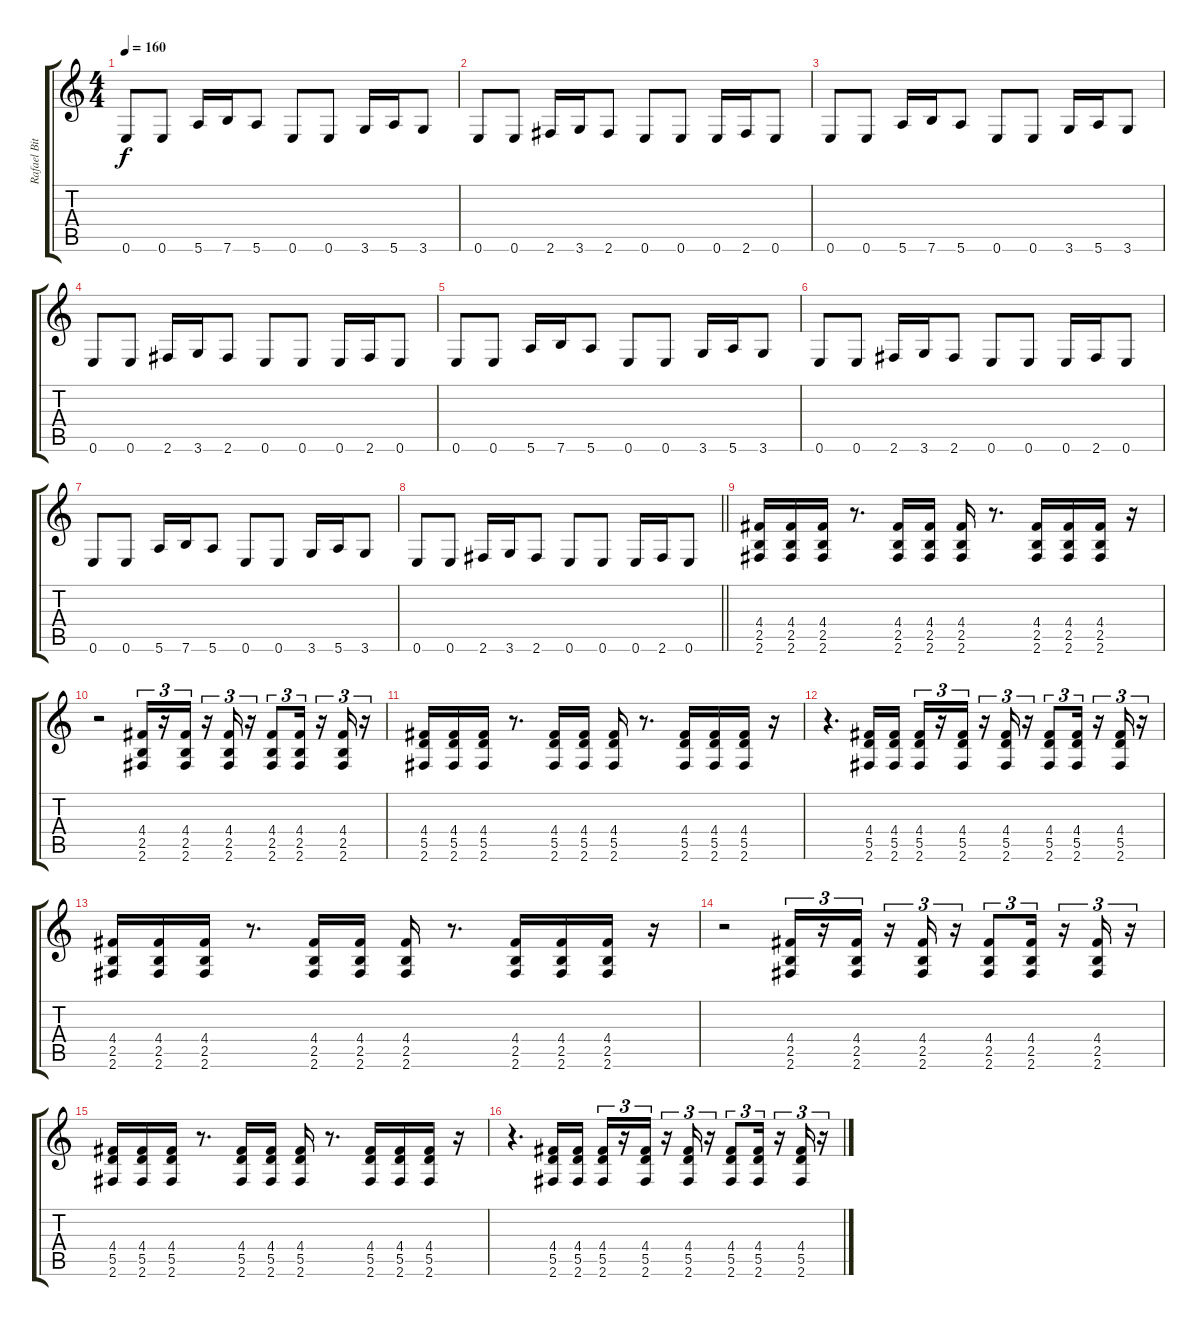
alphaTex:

\track ("Rafael Bittencourt" "Rafael Bit") {instrument distortionguitar}
\staff {score tabs}
\tuning (E4 B3 G3 D3 A2 E2) {hide}
\ts (4 4)
\tempo 160
\clef g2
\ks c
0.6.8{dy f} 0.6.8 5.6.16 7.6.16 5.6.8 0.6.8 0.6.8 3.6.16 5.6.16 3.6.8 |
0.6.8 0.6.8 2.6.16 3.6.16 2.6.8 0.6.8 0.6.8 0.6.16 2.6.16 0.6.8 |
0.6.8 0.6.8 5.6.16 7.6.16 5.6.8 0.6.8 0.6.8 3.6.16 5.6.16 3.6.8 |
0.6.8 0.6.8 2.6.16 3.6.16 2.6.8 0.6.8 0.6.8 0.6.16 2.6.16 0.6.8 |
0.6.8 0.6.8 5.6.16 7.6.16 5.6.8 0.6.8 0.6.8 3.6.16 5.6.16 3.6.8 |
0.6.8 0.6.8 2.6.16 3.6.16 2.6.8 0.6.8 0.6.8 0.6.16 2.6.16 0.6.8 |
0.6.8 0.6.8 5.6.16 7.6.16 5.6.8 0.6.8 0.6.8 3.6.16 5.6.16 3.6.8 |
\barLineRight lightlight
0.6.8 0.6.8 2.6.16 3.6.16 2.6.8 0.6.8 0.6.8 0.6.16 2.6.16 0.6.8 |
(4.4 2.5 2.6).16 (4.4 2.5 2.6).16 (4.4 2.5 2.6).16 r.8{d} (4.4 2.5 2.6).16 (4.4 2.5 2.6).16 (4.4 2.5 2.6).16 r.8{d} (4.4 2.5 2.6).16 (4.4 2.5 2.6).16 (4.4 2.5 2.6).16 r.16 |
r.2 (4.4 2.5 2.6).16{tu (3 2)} r.16{tu (3 2)} (4.4 2.5 2.6).16{tu (3 2)} r.16{tu (3 2)} (4.4 2.5 2.6).16{tu (3 2)} r.16{tu (3 2)} (4.4 2.5 2.6).8{tu (3 2)} (4.4 2.5 2.6).16{tu (3 2)} r.16{tu (3 2)} (4.4 2.5 2.6).16{tu (3 2)} r.16{tu (3 2)} |
(4.4 5.5 2.6).16 (4.4 5.5 2.6).16 (4.4 5.5 2.6).16 r.8{d} (4.4 5.5 2.6).16 (4.4 5.5 2.6).16 (4.4 5.5 2.6).16 r.8{d} (4.4 5.5 2.6).16 (4.4 5.5 2.6).16 (4.4 5.5 2.6).16 r.16 |
r.4{d} (4.4 5.5 2.6).16 (4.4 5.5 2.6).16 (4.4 5.5 2.6).16{tu (3 2)} r.16{tu (3 2)} (4.4 5.5 2.6).16{tu (3 2)} r.16{tu (3 2)} (4.4 5.5 2.6).16{tu (3 2)} r.16{tu (3 2)} (4.4 5.5 2.6).8{tu (3 2)} (4.4 5.5 2.6).16{tu (3 2)} r.16{tu (3 2)} (4.4 5.5 2.6).16{tu (3 2)} r.16{tu (3 2)} |
(4.4 2.5 2.6).16 (4.4 2.5 2.6).16 (4.4 2.5 2.6).16 r.8{d} (4.4 2.5 2.6).16 (4.4 2.5 2.6).16 (4.4 2.5 2.6).16 r.8{d} (4.4 2.5 2.6).16 (4.4 2.5 2.6).16 (4.4 2.5 2.6).16 r.16 |
r.2 (4.4 2.5 2.6).16{tu (3 2)} r.16{tu (3 2)} (4.4 2.5 2.6).16{tu (3 2)} r.16{tu (3 2)} (4.4 2.5 2.6).16{tu (3 2)} r.16{tu (3 2)} (4.4 2.5 2.6).8{tu (3 2)} (4.4 2.5 2.6).16{tu (3 2)} r.16{tu (3 2)} (4.4 2.5 2.6).16{tu (3 2)} r.16{tu (3 2)} |
(4.4 5.5 2.6).16 (4.4 5.5 2.6).16 (4.4 5.5 2.6).16 r.8{d} (4.4 5.5 2.6).16 (4.4 5.5 2.6).16 (4.4 5.5 2.6).16 r.8{d} (4.4 5.5 2.6).16 (4.4 5.5 2.6).16 (4.4 5.5 2.6).16 r.16 |
r.4{d} (4.4 5.5 2.6).16 (4.4 5.5 2.6).16 (4.4 5.5 2.6).16{tu (3 2)} r.16{tu (3 2)} (4.4 5.5 2.6).16{tu (3 2)} r.16{tu (3 2)} (4.4 5.5 2.6).16{tu (3 2)} r.16{tu (3 2)} (4.4 5.5 2.6).8{tu (3 2)} (4.4 5.5 2.6).16{tu (3 2)} r.16{tu (3 2)} (4.4 5.5 2.6).16{tu (3 2)} r.16{tu (3 2)}
